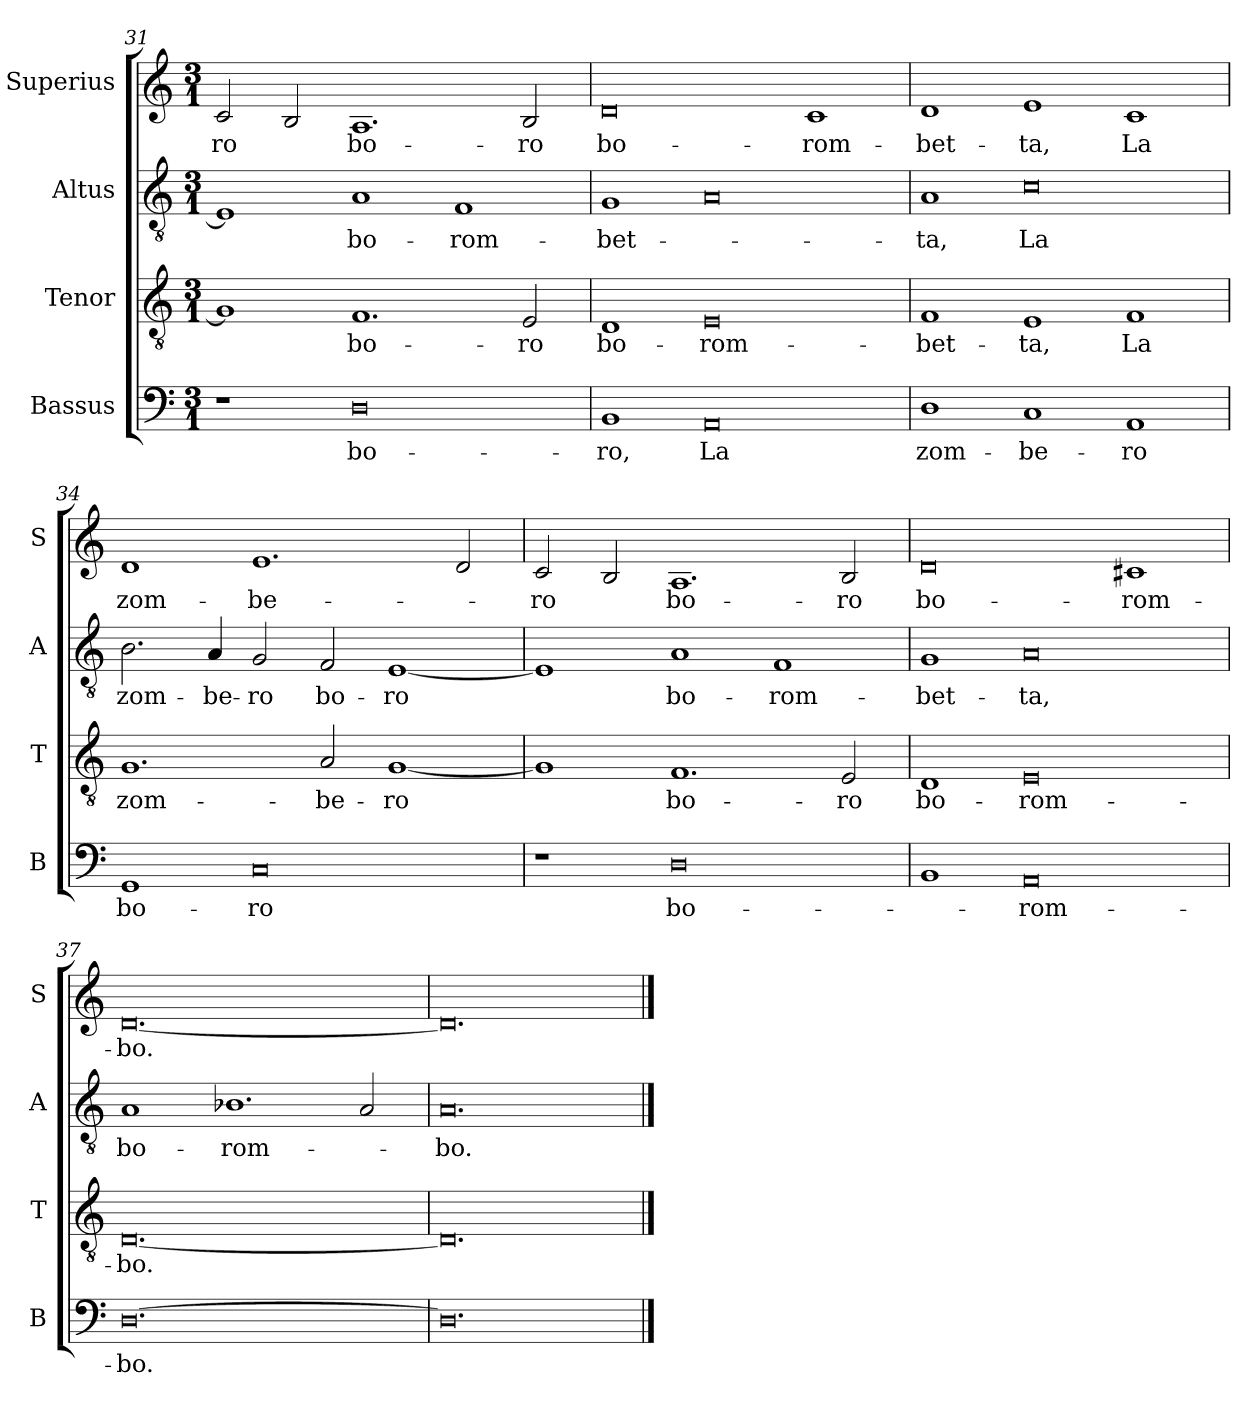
**kern	**text	**kern	**text	**kern	**text	**kern	**text
*part4	*part4	*part3	*part3	*part2	*part2	*part1	*part1
*staff4	*staff4	*staff3	*staff3	*staff2	*staff2	*staff1	*staff1
*I"Bassus	*	*I"Tenor	*	*I"Altus	*	*I"Superius	*
*I'B	*	*I'T	*	*I'A	*	*I'S	*
*clefF4	*	*clefGv2	*	*clefGv2	*	*clefG2	*
*k[]	*	*k[]	*	*k[]	*	*k[]	*
*M3/1	*	*M3/1	*	*M3/1	*	*M3/1	*
=31	=31	=31	=31	=31	=31	=31	=31
1r	.	1G]	.	1E]	.	2c/	-ro
.	.	.	.	.	.	2B/	.
0D	bo-	1.F	bo-	1A	bo-	1.A	bo-
.	.	.	.	1F	-rom-	.	.
.	.	2E/	-ro	.	.	2B/	-ro
=32	=32	=32	=32	=32	=32	=32	=32
1BB	-ro,	1D	bo-	1G	-bet-	0d	bo-
0AA	La	0E	-rom-	0A	.	.	.
.	.	.	.	.	.	1c	-rom-
=33	=33	=33	=33	=33	=33	=33	=33
1D	zom-	1F	-bet-	1A	-ta,	1d	-bet-
1C	-be-	1E	-ta,	0c	La	1e	-ta,
1AA	-ro	1F	La	.	.	1c	La
=34	=34	=34	=34	=34	=34	=34	=34
1GG	bo-	1.G	zom-	2.B\	zom-	1d	zom-
.	.	.	.	4A/	-be-	.	.
0C	-ro	.	.	2G/	-ro	1.e	-be-
.	.	2A/	-be-	2F/	bo-	.	.
.	.	[1G	-ro	[1E	-ro	.	.
.	.	.	.	.	.	2d/	.
=35	=35	=35	=35	=35	=35	=35	=35
1r	.	1G]	.	1E]	.	2c/	-ro
.	.	.	.	.	.	2B/	.
0D	bo-	1.F	bo-	1A	bo-	1.A	bo-
.	.	.	.	1F	-rom-	.	.
.	.	2E/	-ro	.	.	2B/	-ro
=36	=36	=36	=36	=36	=36	=36	=36
1BB	.	1D	bo-	1G	-bet-	0d	bo-
0AA	-rom-	0E	-rom-	0A	-ta,	.	.
.	.	.	.	.	.	1c#X	-rom-
=37	=37	=37	=37	=37	=37	=37	=37
[0.D	-bo.	[0.D	-bo.	1A	bo-	[0.d	-bo.
.	.	.	.	1.B-X	-rom-	.	.
.	.	.	.	2A/	.	.	.
=38	=38	=38	=38	=38	=38	=38	=38
0.D]	.	0.D]	.	0.A	-bo.	0.d]	.
==	==	==	==	==	==	==	==
*-	*-	*-	*-	*-	*-	*-	*-
